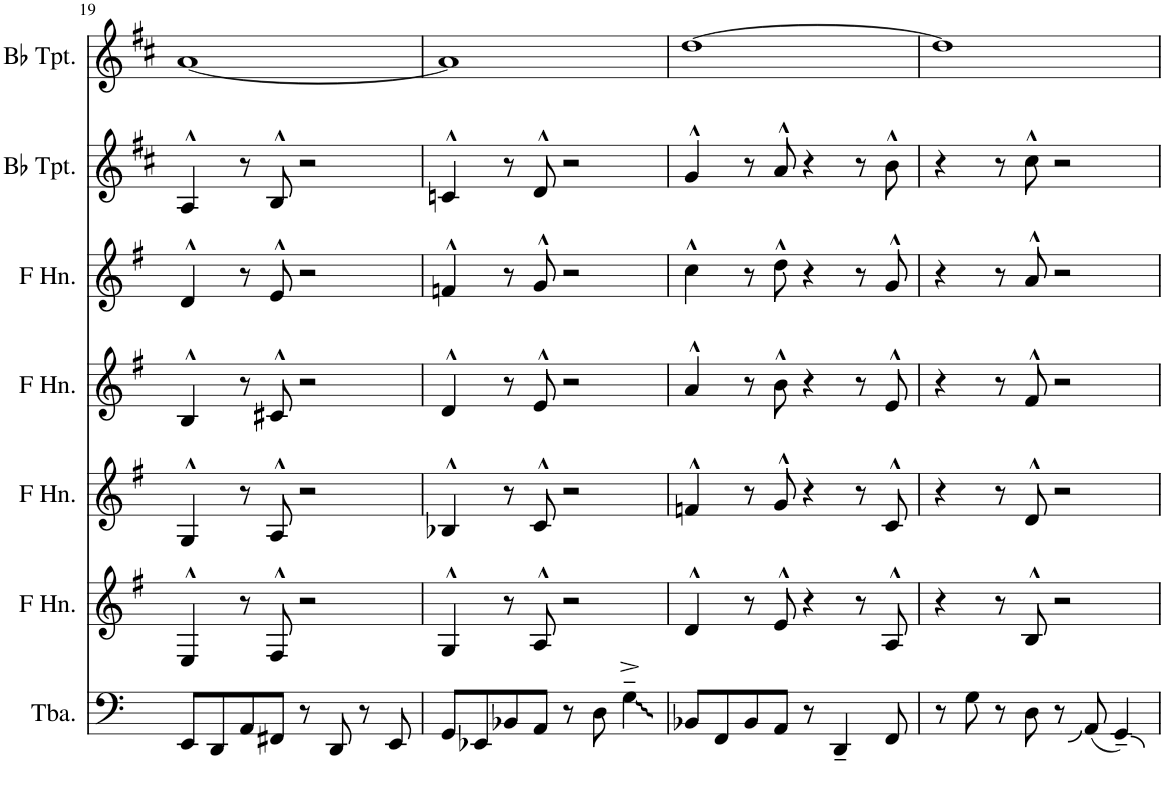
**kern	**kern	**kern	**kern	**kern	**kern	**kern
*part7	*part6	*part5	*part4	*part3	*part2	*part1
*staff7	*staff6	*staff5	*staff4	*staff3	*staff2	*staff1
*I"Tuba	*I"Horn in F	*I"Horn in F	*I"Horn in F	*I"Horn in F	*I"Bb Trumpet	*I"Bb Trumpet
*I'Tba.	*	*	*	*	*I'Bb Tpt.	*I'Bb Tpt.
!!LO:PB:g=z
*clefF4	*clefG2	*clefG2	*clefG2	*clefG2	*clefG2	*clefG2
*	*Trd4c7	*Trd4c7	*Trd4c7	*Trd4c7	*Trd1c2	*Trd1c2
*k[]	*k[f#]	*k[f#]	*k[f#]	*k[f#]	*k[f#c#]	*k[f#c#]
*M4/4	*M4/4	*M4/4	*M4/4	*M4/4	*M4/4	*M4/4
=19	=19	=19	=19	=19	=19	=19
8EE/L	4E^^/	4G^^/	4B^^/	4d^^/	4A^^/	[1a
8DD/	.	.	.	.	.	.
8AA/	8r	8r	8r	8r	8r	.
8FF#X/J	8F#^^/	8A^^/	8c#X^^/	8e^^/	8B^^/	.
8r	2r	2r	2r	2r	2r	.
8DD/	.	.	.	.	.	.
8r	.	.	.	.	.	.
8EE/	.	.	.	.	.	.
=20	=20	=20	=20	=20	=20	=20
8GG/L	4G^^/	4B-X^^/	4d^^/	4fn^^/	4cn^^/	1a]
8EE-X/	.	.	.	.	.	.
8BB-X/	8r	8r	8r	8r	8r	.
8AA/J	8A^^/	8c^^/	8e^^/	8g^^/	8d^^/	.
8r	2r	2r	2r	2r	2r	.
8D^^\	.	.	.	.	.	.
4D~^\	.	.	.	.	.	.
=21	=21	=21	=21	=21	=21	=21
8BB-X/L	4d^^/	4fn^^/	4a^^/	4cc^^\	4g^^/	[1dd
8FF/	.	.	.	.	.	.
8BB-/	8r	8r	8r	8r	8r	.
8AA/J	8e^^/	8g^^/	8b^^\	8dd^^\	8a^^/	.
8r	4r	4r	4r	4r	4r	.
4DD~/	.	.	.	.	.	.
.	8r	8r	8r	8r	8r	.
8FF/	8A^^/	8c^^/	8e^^/	8g^^/	8b^^\	.
=22	=22	=22	=22	=22	=22	=22
8r	4r	4r	4r	4r	4r	1dd]
8G\	.	.	.	.	.	.
8r	8r	8r	8r	8r	8r	.
8D\	8B^^/	8d^^/	8f#^^/	8a^^/	8cc#^^\	.
8r	2r	2r	2r	2r	2r	.
(8GG/	.	.	.	.	.	.
4EE~/)	.	.	.	.	.	.
=	=	=	=	=	=	=
*-	*-	*-	*-	*-	*-	*-
